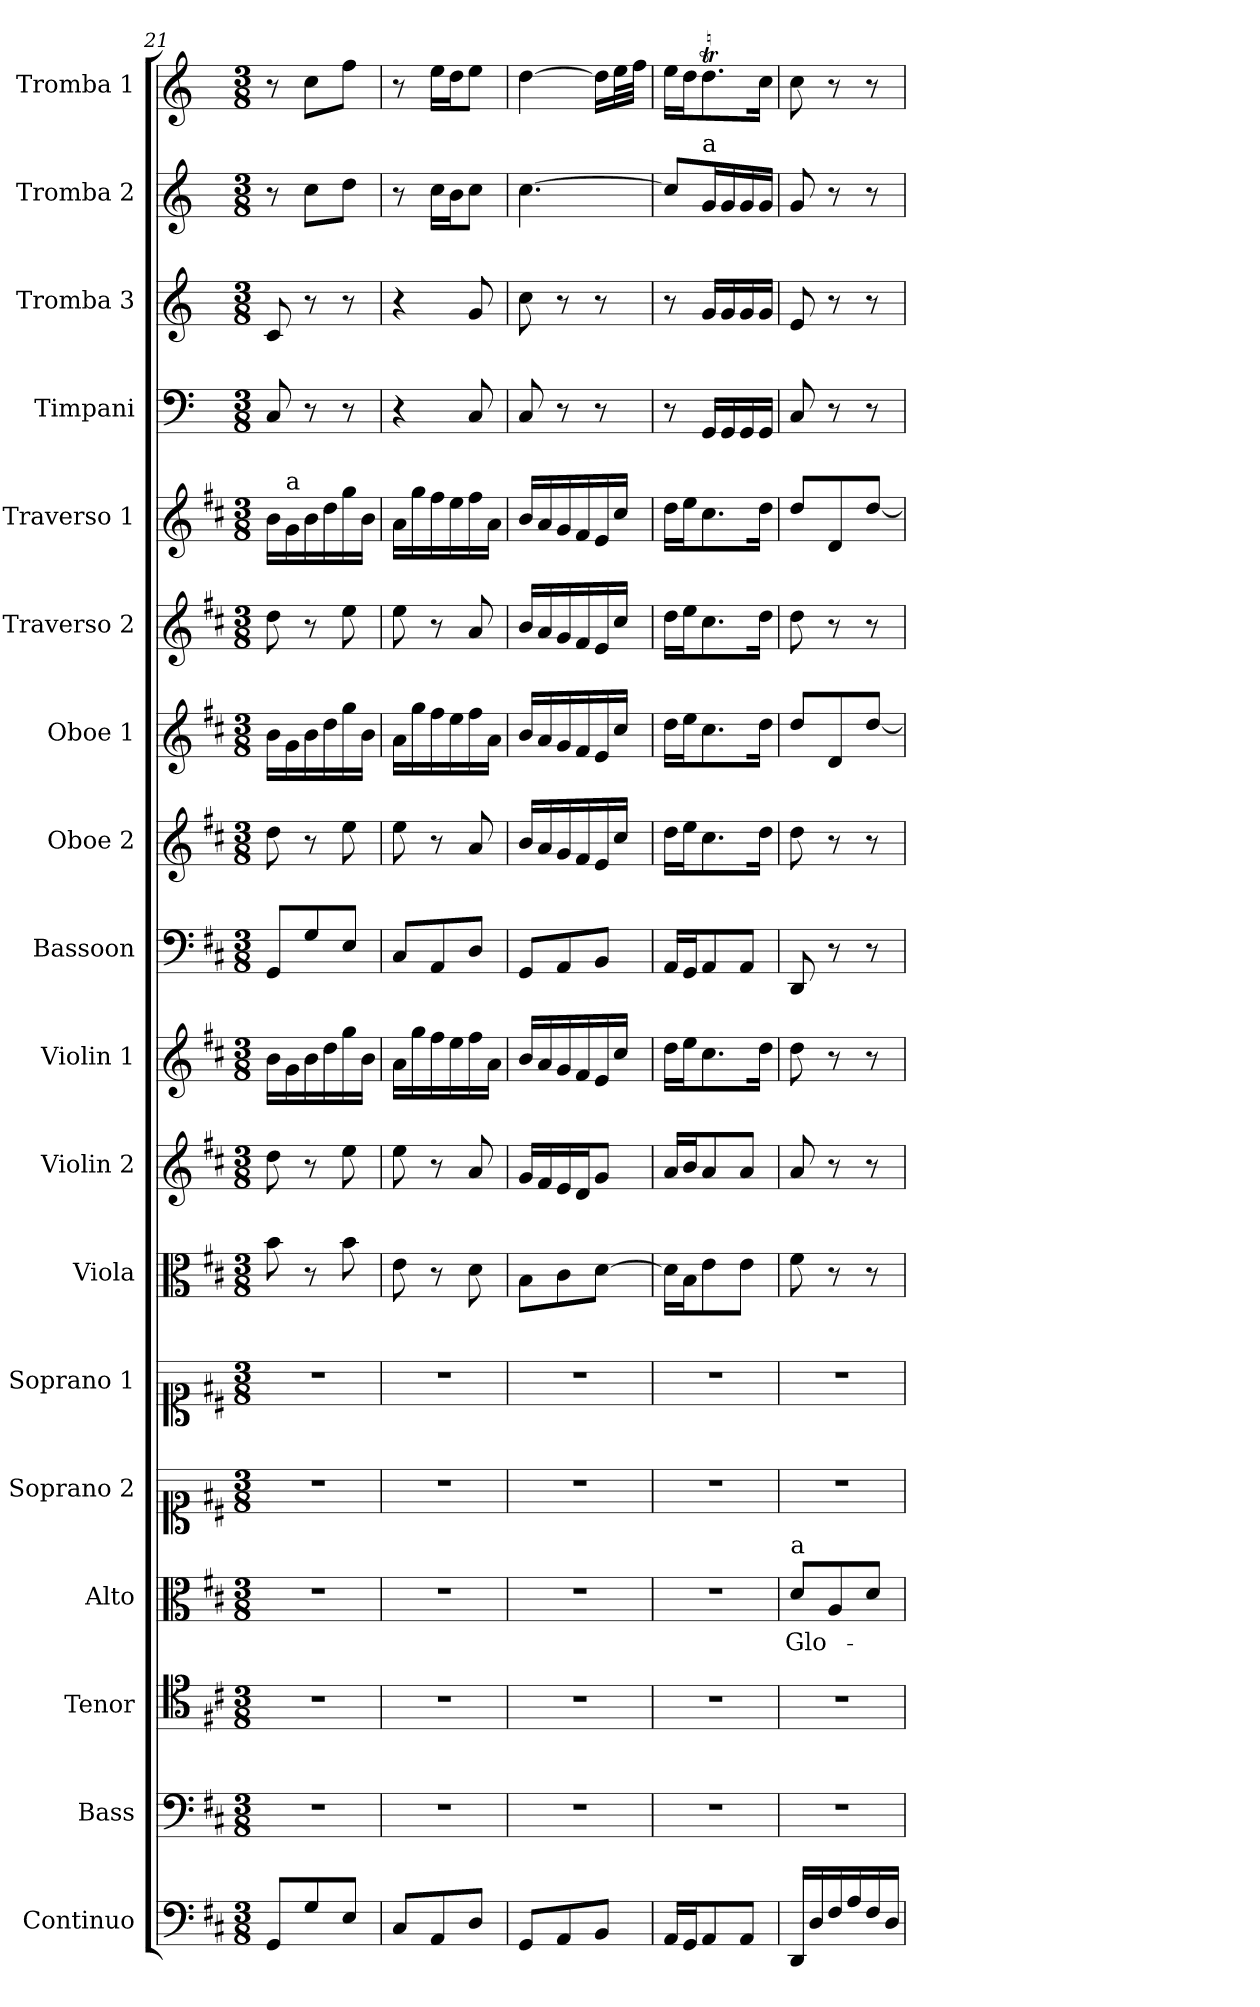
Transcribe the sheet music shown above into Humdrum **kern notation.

**kern	**kern	**kern	**kern	**text	**kern	**kern	**kern	**kern	**kern	**kern	**kern	**kern	**kern	**kern	**kern	**kern	**kern	**kern
*part18	*part17	*part16	*part15	*part15	*part14	*part13	*part12	*part11	*part10	*part9	*part8	*part7	*part6	*part5	*part4	*part3	*part2	*part1
*staff18	*staff17	*staff16	*staff15	*staff15	*staff14	*staff13	*staff12	*staff11	*staff10	*staff9	*staff8	*staff7	*staff6	*staff5	*staff4	*staff3	*staff2	*staff1
*I"Continuo	*I"Bass	*I"Tenor	*I"Alto	*	*I"Soprano 2	*I"Soprano 1	*I"Viola	*I"Violin 2	*I"Violin 1	*I"Bassoon	*I"Oboe 2	*I"Oboe 1	*I"Traverso 2	*I"Traverso 1	*I"Timpani	*I"Tromba 3	*I"Tromba 2	*I"Tromba 1
*I'Cont	*I'B	*I'T	*I'A	*	*I'S 2	*I'S 1	*I'Vla	*I'Vln 2	*I'Vln 1	*I'Bsn	*I'Ob 2	*I'Ob 1	*I'Trv 2	*I'Trv 1	*I'Timp	*I'Tr 3	*I'Tr 2	*I'Tr 1
*clefF4	*clefF4	*clefC4	*clefC3	*	*clefC1	*clefC1	*clefC3	*clefG2	*clefG2	*clefF4	*clefG2	*clefG2	*clefG2	*clefG2	*clefF4	*clefG2	*clefG2	*clefG2
*	*	*	*	*	*	*	*	*	*	*	*	*	*	*	*ITrd-1c-2	*ITrd-1c-2	*ITrd-1c-2	*ITrd-1c-2
*k[f#c#]	*k[f#c#]	*k[f#c#]	*k[f#c#]	*	*k[f#c#]	*k[f#c#]	*k[f#c#]	*k[f#c#]	*k[f#c#]	*k[f#c#]	*k[f#c#]	*k[f#c#]	*k[f#c#]	*k[f#c#]	*k[f#c#]	*k[f#c#]	*k[f#c#]	*k[f#c#]
*M3/8	*M3/8	*M3/8	*M3/8	*	*M3/8	*M3/8	*M3/8	*M3/8	*M3/8	*M3/8	*M3/8	*M3/8	*M3/8	*M3/8	*M3/8	*M3/8	*M3/8	*M3/8
=21	=21	=21	=21	=21	=21	=21	=21	=21	=21	=21	=21	=21	=21	=21	=21	=21	=21	=21
8GG/L	4.r	4.r	4.r	.	4.r	4.r	8b\	8dd\	16b\LL	8GG/L	8dd\	16b\LL	8dd\	16b\LL	8D/	8d/	8r	8r
!	!	!	!	!	!	!	!	!	!	!	!	!	!	!LO:TX:a:t=a	!	!	!	!
.	.	.	.	.	.	.	.	.	16g\	.	.	16g\	.	16g\	.	.	.	.
8G/	.	.	.	.	.	.	8r	8r	16b\	8G/	8r	16b\	8r	16b\	8r	8r	8dd\L	8dd\L
.	.	.	.	.	.	.	.	.	16dd\	.	.	16dd\	.	16dd\	.	.	.	.
8E/J	.	.	.	.	.	.	8b\	8ee\	16gg\	8E/J	8ee\	16gg\	8ee\	16gg\	8r	8r	8ee\J	8gg\J
.	.	.	.	.	.	.	.	.	16b\JJ	.	.	16b\JJ	.	16b\JJ	.	.	.	.
=22	=22	=22	=22	=22	=22	=22	=22	=22	=22	=22	=22	=22	=22	=22	=22	=22	=22	=22
8C#/L	4.r	4.r	4.r	.	4.r	4.r	8e\	8ee\	16a\LL	8C#/L	8ee\	16a\LL	8ee\	16a\LL	4r	4r	8r	8r
.	.	.	.	.	.	.	.	.	16gg\	.	.	16gg\	.	16gg\	.	.	.	.
8AA/	.	.	.	.	.	.	8r	8r	16ff#\	8AA/	8r	16ff#\	8r	16ff#\	.	.	16dd\LL	16ff#\LL
.	.	.	.	.	.	.	.	.	16ee\	.	.	16ee\	.	16ee\	.	.	16cc#\J	16ee\J
8D/J	.	.	.	.	.	.	8d\	8a/	16ff#\	8D/J	8a/	16ff#\	8a/	16ff#\	8D/	8a/	8dd\J	8ff#\J
.	.	.	.	.	.	.	.	.	16a\JJ	.	.	16a\JJ	.	16a\JJ	.	.	.	.
=23	=23	=23	=23	=23	=23	=23	=23	=23	=23	=23	=23	=23	=23	=23	=23	=23	=23	=23
8GG/L	4.r	4.r	4.r	.	4.r	4.r	8B\L	16g/LL	16b/LL	8GG/L	16b/LL	16b/LL	16b/LL	16b/LL	8D/	8dd\	[4.dd\	[4ee\
.	.	.	.	.	.	.	.	16f#/	16a/	.	16a/	16a/	16a/	16a/	.	.	.	.
8AA/	.	.	.	.	.	.	8c#\	16e/	16g/	8AA/	16g/	16g/	16g/	16g/	8r	8r	.	.
.	.	.	.	.	.	.	.	16d/J	16f#/	.	16f#/	16f#/	16f#/	16f#/	.	.	.	.
8BB/J	.	.	.	.	.	.	[8d\J	8g/J	16e/	8BB/J	16e/	16e/	16e/	16e/	8r	8r	.	16ee\LL]
.	.	.	.	.	.	.	.	.	16cc#/JJ	.	16cc#/JJ	16cc#/JJ	16cc#/JJ	16cc#/JJ	.	.	.	32ff#\L
.	.	.	.	.	.	.	.	.	.	.	.	.	.	.	.	.	.	32gg\JJJ
=24	=24	=24	=24	=24	=24	=24	=24	=24	=24	=24	=24	=24	=24	=24	=24	=24	=24	=24
16AA/LL	4.r	4.r	4.r	.	4.r	4.r	16d\LL]	16a/LL	16dd\LL	16AA/LL	16dd\LL	16dd\LL	16dd\LL	16dd\LL	8r	8r	8dd/L]	16ff#\LL
16GG/J	.	.	.	.	.	.	16B\J	16b/J	16ee\J	16GG/J	16ee\J	16ee\J	16ee\J	16ee\J	.	.	.	16ee\J
!	!	!	!	!	!	!	!	!	!	!	!	!	!	!	!	!	!LO:TX:a:t=a	!
8AA/	.	.	.	.	.	.	8e\	8a/	8.cc#\	8AA/	8.cc#\	8.cc#\	8.cc#\	8.cc#\	16AA/LL	16a/LL	16a/L	8.eet\
.	.	.	.	.	.	.	.	.	.	.	.	.	.	.	16AA/	16a/	16a/	.
8AA/J	.	.	.	.	.	.	8e\J	8a/J	.	8AA/J	.	.	.	.	16AA/	16a/	16a/	.
.	.	.	.	.	.	.	.	.	16dd\Jk	.	16dd\Jk	16dd\Jk	16dd\Jk	16dd\Jk	16AA/JJ	16a/JJ	16a/JJ	16dd\Jk
=25	=25	=25	=25	=25	=25	=25	=25	=25	=25	=25	=25	=25	=25	=25	=25	=25	=25	=25
!	!	!	!LO:TX:a:t=a	!	!	!	!	!	!	!	!	!	!	!	!	!	!	!
!	!	!	!	!LO:LY:b	!	!	!	!	!	!	!	!	!	!	!	!	!	!
16DD/LL	4.r	4.r	8d/L	Glo-	4.r	4.r	8f#\	8a/	8dd\	8DD/	8dd\	8dd/L	8dd\	8dd/L	8D/	8f#/	8a/	8dd\
16D/	.	.	.	.	.	.	.	.	.	.	.	.	.	.	.	.	.	.
16F#/	.	.	8A/	.	.	.	8r	8r	8r	8r	8r	8d/	8r	8d/	8r	8r	8r	8r
16A/	.	.	.	.	.	.	.	.	.	.	.	.	.	.	.	.	.	.
16F#/	.	.	8d/J	.	.	.	8r	8r	8r	8r	8r	[8dd/J	8r	[8dd/J	8r	8r	8r	8r
16D/JJ	.	.	.	.	.	.	.	.	.	.	.	.	.	.	.	.	.	.
=	=	=	=	=	=	=	=	=	=	=	=	=	=	=	=	=	=	=
*-	*-	*-	*-	*-	*-	*-	*-	*-	*-	*-	*-	*-	*-	*-	*-	*-	*-	*-
